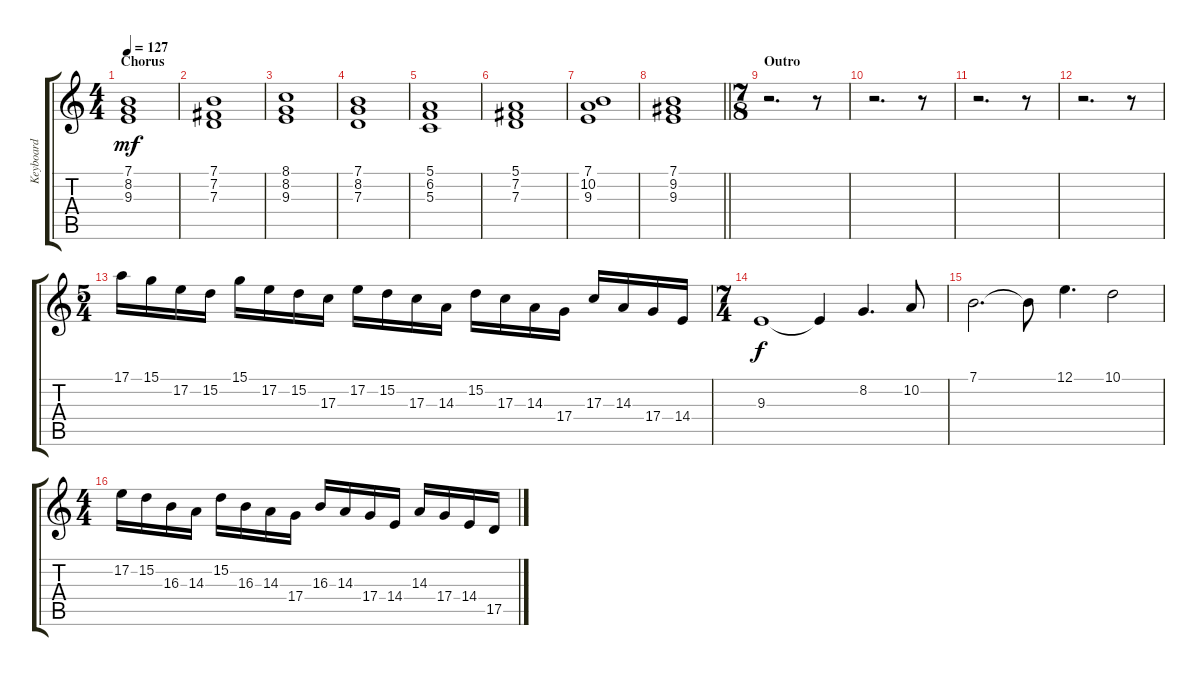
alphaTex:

\track ("Keyboard" "Keyboard") {instrument stringensemble1}
\staff {score tabs}
\tuning (E4 B3 G3 D3 A2 E2) {hide}
\ts (4 4)
\section ("" "Chorus")
\tempo 127
\clef g2
\ks c
(7.1 8.2 9.3).1{dy mf} |
(7.1 7.2 7.3).1 |
(8.1 8.2 9.3).1 |
(7.1 8.2 7.3).1 |
(5.1 6.2 5.3).1 |
(5.1 7.2 7.3).1 |
(7.1 10.2 9.3).1 |
\barLineRight lightlight
(7.1 9.2 9.3).1 |
\ts (7 8)
\section ("" "Outro")
r.2{d} r.8 |
r.2{d} r.8 |
r.2{d} r.8 |
r.2{d} r.8 |
\ts (5 4)
17.1.16 15.1.16 17.2.16 15.2.16 15.1.16 17.2.16 15.2.16 17.3.16 17.2.16 15.2.16 17.3.16 14.3.16 15.2.16 17.3.16 14.3.16 17.4.16 17.3.16 14.3.16 17.4.16 14.4.16 |
\ts (7 4)
9.3.1{dy f} 9.3{t}.4 8.2.4{d} 10.2.8 |
7.1.2{d} 7.1{t}.8 12.1.4{d} 10.1.2 |
\ts (4 4)
17.2.16 15.2.16 16.3.16 14.3.16 15.2.16 16.3.16 14.3.16 17.4.16 16.3.16 14.3.16 17.4.16 14.4.16 14.3.16 17.4.16 14.4.16 17.5.16
